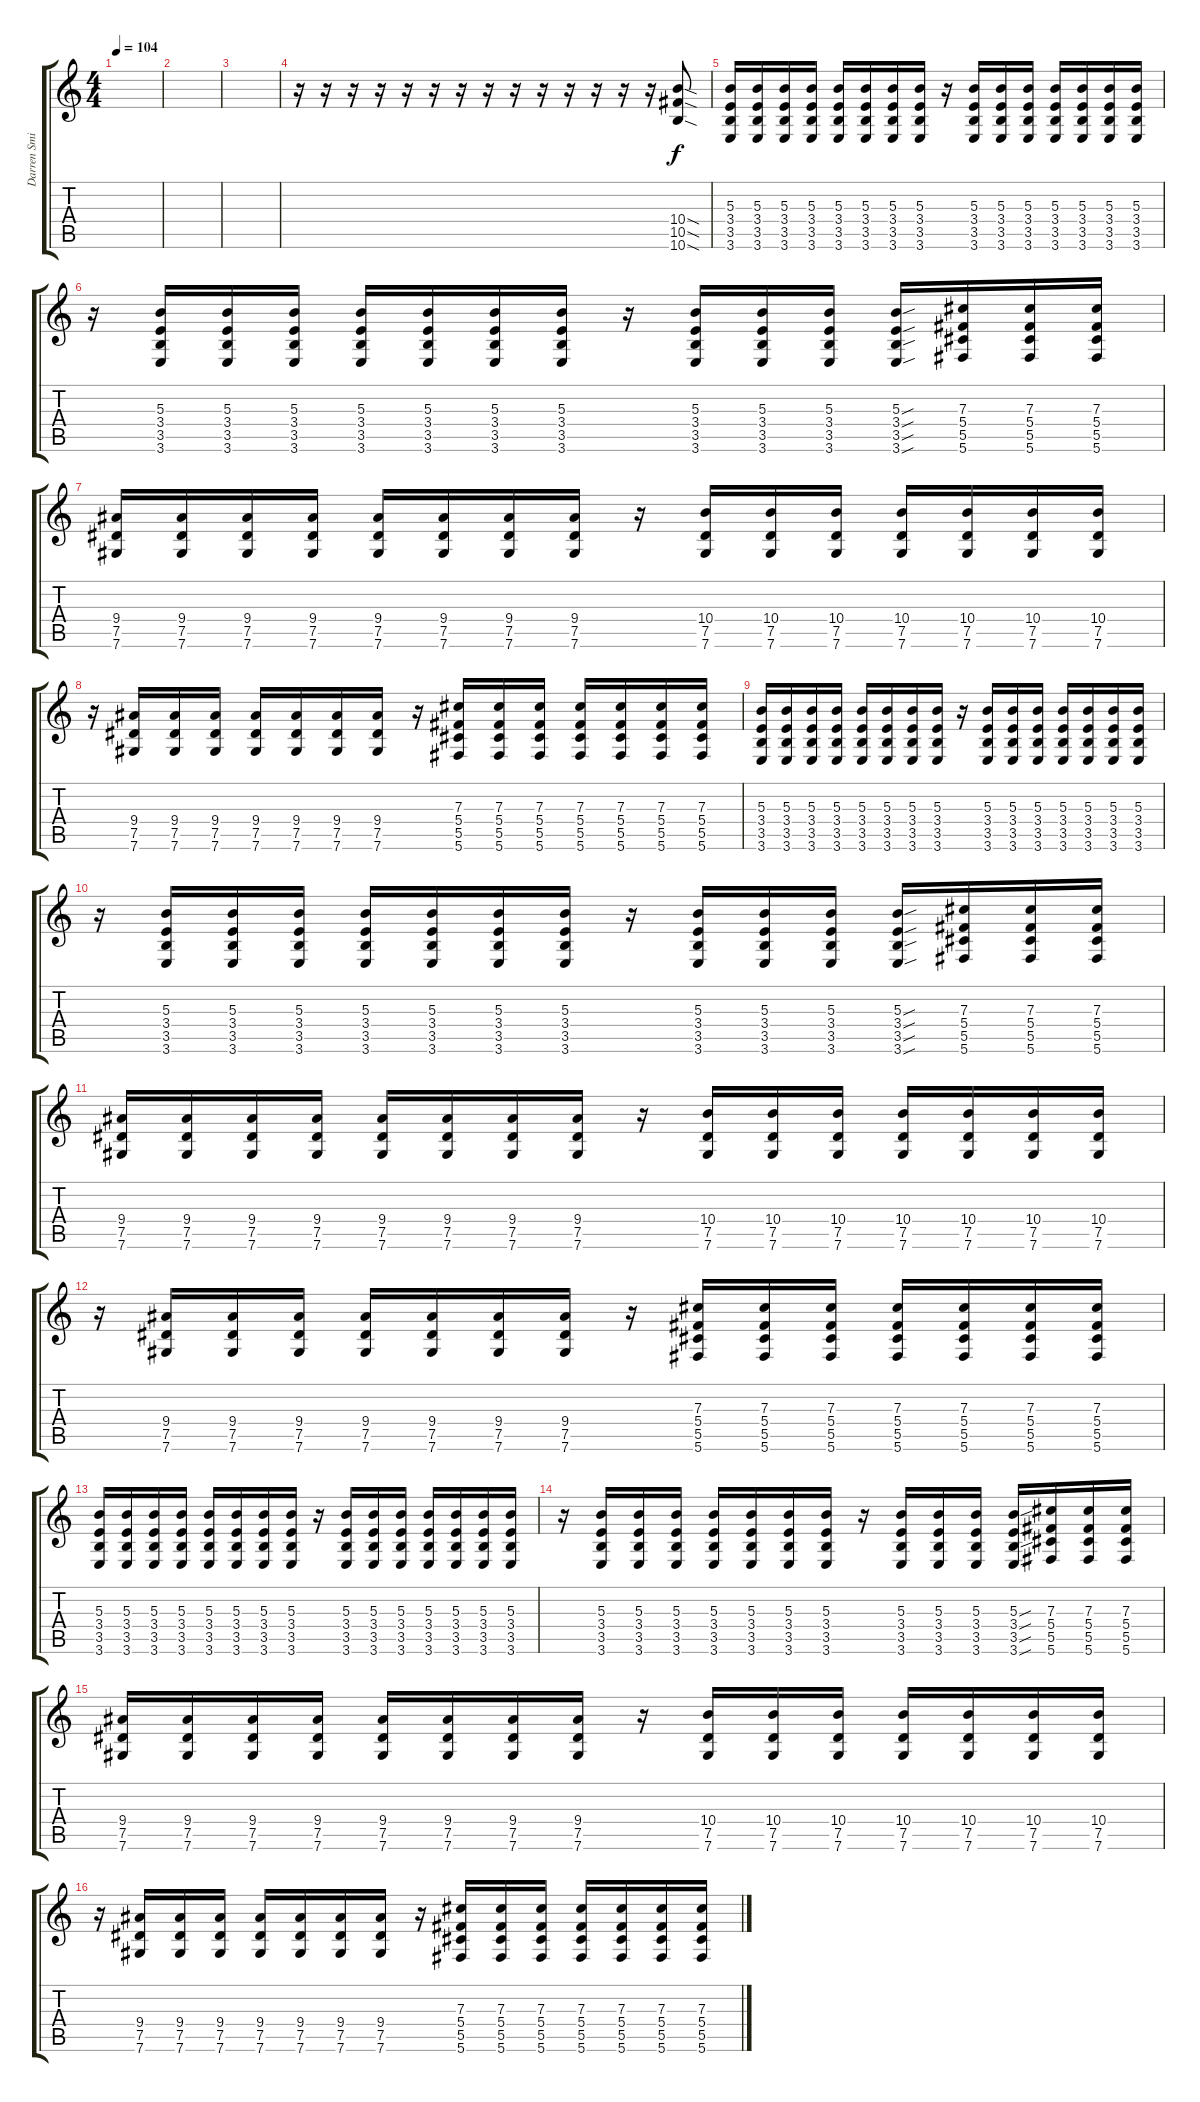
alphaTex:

\track ("Darren Smith" "Darren Smi") {instrument overdrivenguitar}
\staff {score tabs}
\tuning (Eb4 Bb3 Gb3 Db3 Ab2 Db2) {hide}
\ts (4 4)
\tempo 104
\clef g2
\ks c
|
|
|
r.16 r.16 r.16 r.16 r.16 r.16 r.16 r.16 r.16 r.16 r.16 r.16 r.16 r.16 (10.4{sod} 10.5{sod} 10.6{sod}).8 |
(5.3 3.4 3.5 3.6).16 (5.3 3.4 3.5 3.6).16 (5.3 3.4 3.5 3.6).16 (5.3 3.4 3.5 3.6).16 (5.3 3.4 3.5 3.6).16 (5.3 3.4 3.5 3.6).16 (5.3 3.4 3.5 3.6).16 (5.3 3.4 3.5 3.6).16 r.16 (5.3 3.4 3.5 3.6).16 (5.3 3.4 3.5 3.6).16 (5.3 3.4 3.5 3.6).16 (5.3 3.4 3.5 3.6).16 (5.3 3.4 3.5 3.6).16 (5.3 3.4 3.5 3.6).16 (5.3 3.4 3.5 3.6).16 |
r.16 (5.3 3.4 3.5 3.6).16 (5.3 3.4 3.5 3.6).16 (5.3 3.4 3.5 3.6).16 (5.3 3.4 3.5 3.6).16 (5.3 3.4 3.5 3.6).16 (5.3 3.4 3.5 3.6).16 (5.3 3.4 3.5 3.6).16 r.16 (5.3 3.4 3.5 3.6).16 (5.3 3.4 3.5 3.6).16 (5.3 3.4 3.5 3.6).16 (5.3{sou} 3.4{sou} 3.5{sou} 3.6{sou}).16 (7.3 5.4 5.5 5.6).16 (7.3 5.4 5.5 5.6).16 (7.3 5.4 5.5 5.6).16 |
(9.4 7.5 7.6).16 (9.4 7.5 7.6).16 (9.4 7.5 7.6).16 (9.4 7.5 7.6).16 (9.4 7.5 7.6).16 (9.4 7.5 7.6).16 (9.4 7.5 7.6).16 (9.4 7.5 7.6).16 r.16 (10.4 7.5 7.6).16 (10.4 7.5 7.6).16 (10.4 7.5 7.6).16 (10.4 7.5 7.6).16 (10.4 7.5 7.6).16 (10.4 7.5 7.6).16 (10.4 7.5 7.6).16 |
r.16 (9.4 7.5 7.6).16 (9.4 7.5 7.6).16 (9.4 7.5 7.6).16 (9.4 7.5 7.6).16 (9.4 7.5 7.6).16 (9.4 7.5 7.6).16 (9.4 7.5 7.6).16 r.16 (7.3 5.4 5.5 5.6).16 (7.3 5.4 5.5 5.6).16 (7.3 5.4 5.5 5.6).16 (7.3 5.4 5.5 5.6).16 (7.3 5.4 5.5 5.6).16 (7.3 5.4 5.5 5.6).16 (7.3 5.4 5.5 5.6).16 |
(5.3 3.4 3.5 3.6).16 (5.3 3.4 3.5 3.6).16 (5.3 3.4 3.5 3.6).16 (5.3 3.4 3.5 3.6).16 (5.3 3.4 3.5 3.6).16 (5.3 3.4 3.5 3.6).16 (5.3 3.4 3.5 3.6).16 (5.3 3.4 3.5 3.6).16 r.16 (5.3 3.4 3.5 3.6).16 (5.3 3.4 3.5 3.6).16 (5.3 3.4 3.5 3.6).16 (5.3 3.4 3.5 3.6).16 (5.3 3.4 3.5 3.6).16 (5.3 3.4 3.5 3.6).16 (5.3 3.4 3.5 3.6).16 |
r.16 (5.3 3.4 3.5 3.6).16 (5.3 3.4 3.5 3.6).16 (5.3 3.4 3.5 3.6).16 (5.3 3.4 3.5 3.6).16 (5.3 3.4 3.5 3.6).16 (5.3 3.4 3.5 3.6).16 (5.3 3.4 3.5 3.6).16 r.16 (5.3 3.4 3.5 3.6).16 (5.3 3.4 3.5 3.6).16 (5.3 3.4 3.5 3.6).16 (5.3{sou} 3.4{sou} 3.5{sou} 3.6{sou}).16 (7.3 5.4 5.5 5.6).16 (7.3 5.4 5.5 5.6).16 (7.3 5.4 5.5 5.6).16 |
(9.4 7.5 7.6).16 (9.4 7.5 7.6).16 (9.4 7.5 7.6).16 (9.4 7.5 7.6).16 (9.4 7.5 7.6).16 (9.4 7.5 7.6).16 (9.4 7.5 7.6).16 (9.4 7.5 7.6).16 r.16 (10.4 7.5 7.6).16 (10.4 7.5 7.6).16 (10.4 7.5 7.6).16 (10.4 7.5 7.6).16 (10.4 7.5 7.6).16 (10.4 7.5 7.6).16 (10.4 7.5 7.6).16 |
r.16 (9.4 7.5 7.6).16 (9.4 7.5 7.6).16 (9.4 7.5 7.6).16 (9.4 7.5 7.6).16 (9.4 7.5 7.6).16 (9.4 7.5 7.6).16 (9.4 7.5 7.6).16 r.16 (7.3 5.4 5.5 5.6).16 (7.3 5.4 5.5 5.6).16 (7.3 5.4 5.5 5.6).16 (7.3 5.4 5.5 5.6).16 (7.3 5.4 5.5 5.6).16 (7.3 5.4 5.5 5.6).16 (7.3 5.4 5.5 5.6).16 |
(5.3 3.4 3.5 3.6).16 (5.3 3.4 3.5 3.6).16 (5.3 3.4 3.5 3.6).16 (5.3 3.4 3.5 3.6).16 (5.3 3.4 3.5 3.6).16 (5.3 3.4 3.5 3.6).16 (5.3 3.4 3.5 3.6).16 (5.3 3.4 3.5 3.6).16 r.16 (5.3 3.4 3.5 3.6).16 (5.3 3.4 3.5 3.6).16 (5.3 3.4 3.5 3.6).16 (5.3 3.4 3.5 3.6).16 (5.3 3.4 3.5 3.6).16 (5.3 3.4 3.5 3.6).16 (5.3 3.4 3.5 3.6).16 |
r.16 (5.3 3.4 3.5 3.6).16 (5.3 3.4 3.5 3.6).16 (5.3 3.4 3.5 3.6).16 (5.3 3.4 3.5 3.6).16 (5.3 3.4 3.5 3.6).16 (5.3 3.4 3.5 3.6).16 (5.3 3.4 3.5 3.6).16 r.16 (5.3 3.4 3.5 3.6).16 (5.3 3.4 3.5 3.6).16 (5.3 3.4 3.5 3.6).16 (5.3{sou} 3.4{sou} 3.5{sou} 3.6{sou}).16 (7.3 5.4 5.5 5.6).16 (7.3 5.4 5.5 5.6).16 (7.3 5.4 5.5 5.6).16 |
(9.4 7.5 7.6).16 (9.4 7.5 7.6).16 (9.4 7.5 7.6).16 (9.4 7.5 7.6).16 (9.4 7.5 7.6).16 (9.4 7.5 7.6).16 (9.4 7.5 7.6).16 (9.4 7.5 7.6).16 r.16 (10.4 7.5 7.6).16 (10.4 7.5 7.6).16 (10.4 7.5 7.6).16 (10.4 7.5 7.6).16 (10.4 7.5 7.6).16 (10.4 7.5 7.6).16 (10.4 7.5 7.6).16 |
r.16 (9.4 7.5 7.6).16 (9.4 7.5 7.6).16 (9.4 7.5 7.6).16 (9.4 7.5 7.6).16 (9.4 7.5 7.6).16 (9.4 7.5 7.6).16 (9.4 7.5 7.6).16 r.16 (7.3 5.4 5.5 5.6).16 (7.3 5.4 5.5 5.6).16 (7.3 5.4 5.5 5.6).16 (7.3 5.4 5.5 5.6).16 (7.3 5.4 5.5 5.6).16 (7.3 5.4 5.5 5.6).16 (7.3 5.4 5.5 5.6).16
